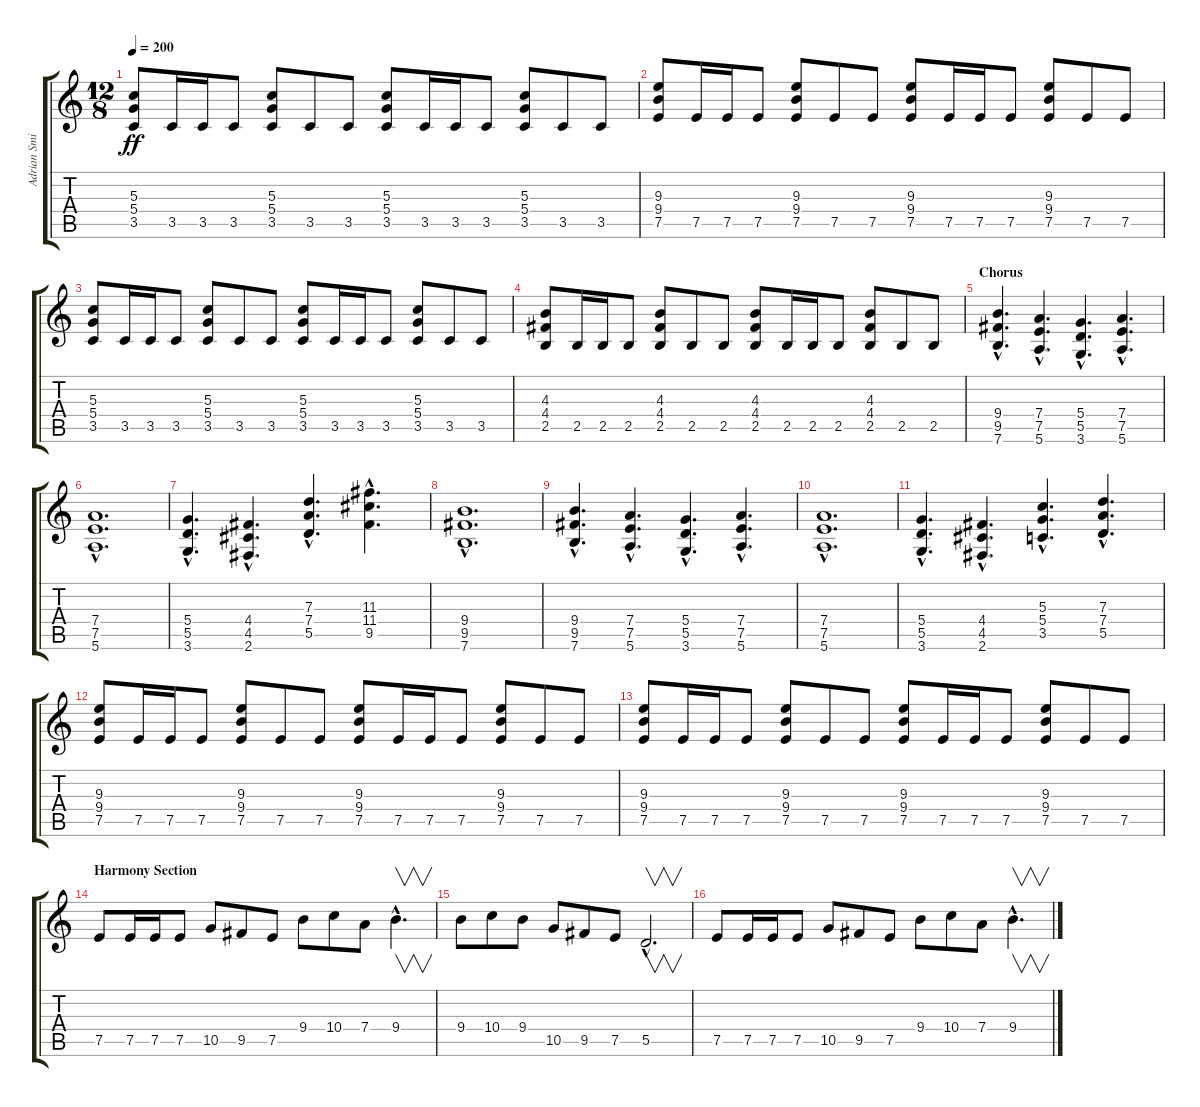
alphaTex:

\track ("Adrian Smith" "Adrian Smi") {instrument overdrivenguitar}
\staff {score tabs}
\tuning (E4 B3 G3 D3 A2 E2) {hide}
\ts (12 8)
\tempo 200
\clef g2
\ks c
(5.3 5.4 3.5).8{dy ff} 3.5.16 3.5.16 3.5.8 (5.3 5.4 3.5).8 3.5.8 3.5.8 (5.3 5.4 3.5).8 3.5.16 3.5.16 3.5.8 (5.3 5.4 3.5).8 3.5.8 3.5.8 |
(9.3 9.4 7.5).8 7.5.16 7.5.16 7.5.8 (9.3 9.4 7.5).8 7.5.8 7.5.8 (9.3 9.4 7.5).8 7.5.16 7.5.16 7.5.8 (9.3 9.4 7.5).8 7.5.8 7.5.8 |
(5.3 5.4 3.5).8 3.5.16 3.5.16 3.5.8 (5.3 5.4 3.5).8 3.5.8 3.5.8 (5.3 5.4 3.5).8 3.5.16 3.5.16 3.5.8 (5.3 5.4 3.5).8 3.5.8 3.5.8 |
(4.3 4.4 2.5).8 2.5.16 2.5.16 2.5.8 (4.3 4.4 2.5).8 2.5.8 2.5.8 (4.3 4.4 2.5).8 2.5.16 2.5.16 2.5.8 (4.3 4.4 2.5).8 2.5.8 2.5.8 |
\section ("" "Chorus")
(9.4{hac} 9.5{hac} 7.6{hac}).4{d} (7.4{hac} 7.5{hac} 5.6{hac}).4{d} (5.4{hac} 5.5{hac} 3.6{hac}).4{d} (7.4{hac} 7.5{hac} 5.6{hac}).4{d} |
(7.4{hac} 7.5{hac} 5.6{hac}).1{d} |
(5.4{hac} 5.5{hac} 3.6{hac}).4{d} (4.4{hac} 4.5{hac} 2.6{hac}).4{d} (7.3{hac} 7.4{hac} 5.5{hac}).4{d} (11.3{hac} 11.4{hac} 9.5{hac}).4{d} |
(9.4{hac} 9.5{hac} 7.6{hac}).1{d} |
(9.4{hac} 9.5{hac} 7.6{hac}).4{d} (7.4{hac} 7.5{hac} 5.6{hac}).4{d} (5.4{hac} 5.5{hac} 3.6{hac}).4{d} (7.4{hac} 7.5{hac} 5.6{hac}).4{d} |
(7.4{hac} 7.5{hac} 5.6{hac}).1{d} |
(5.4{hac} 5.5{hac} 3.6{hac}).4{d} (4.4{hac} 4.5{hac} 2.6{hac}).4{d} (5.3{hac} 5.4{hac} 3.5{hac}).4{d} (7.3{hac} 7.4{hac} 5.5{hac}).4{d} |
(9.3 9.4 7.5).8 7.5.16 7.5.16 7.5.8 (9.3 9.4 7.5).8 7.5.8 7.5.8 (9.3 9.4 7.5).8 7.5.16 7.5.16 7.5.8 (9.3 9.4 7.5).8 7.5.8 7.5.8 |
(9.3 9.4 7.5).8 7.5.16 7.5.16 7.5.8 (9.3 9.4 7.5).8 7.5.8 7.5.8 (9.3 9.4 7.5).8 7.5.16 7.5.16 7.5.8 (9.3 9.4 7.5).8 7.5.8 7.5.8 |
\section ("" "Harmony Section")
7.5.8 7.5.16 7.5.16 7.5.8 10.5.8 9.5.8 7.5.8 9.4.8 10.4.8 7.4.8 9.4{hac}.4{v d} |
9.4.8 10.4.8 9.4.8 10.5.8 9.5.8 7.5.8 5.5{hac}.2{v d} |
7.5.8 7.5.16 7.5.16 7.5.8 10.5.8 9.5.8 7.5.8 9.4.8 10.4.8 7.4.8 9.4{hac}.4{v d}
